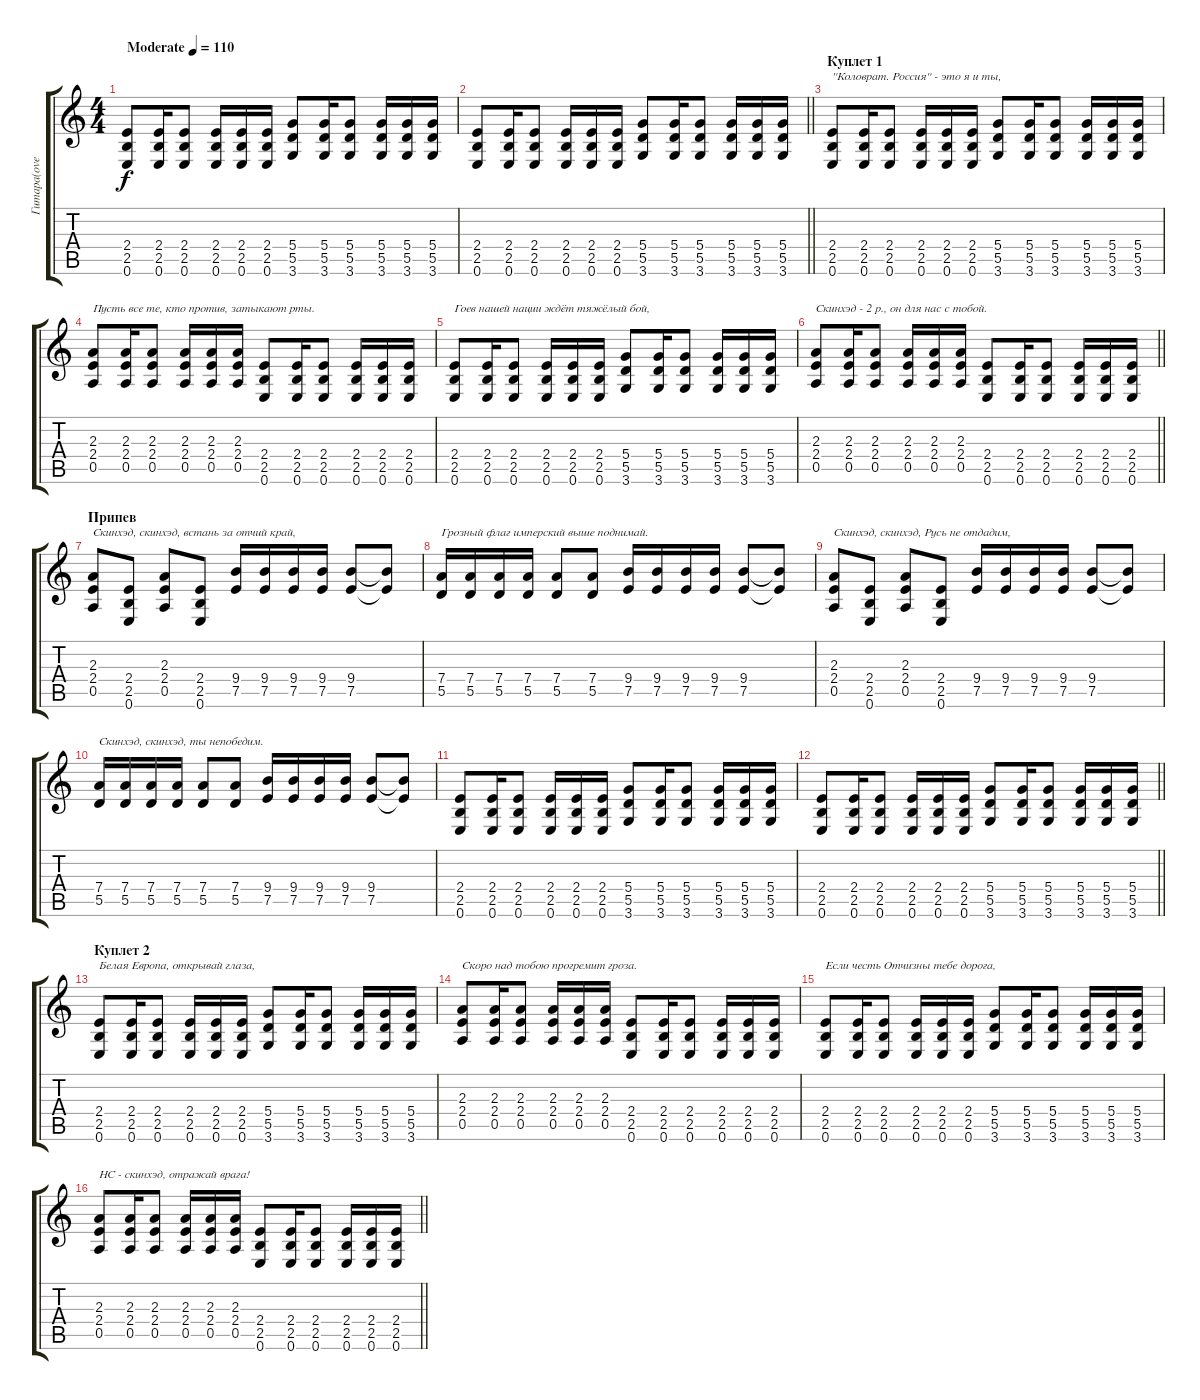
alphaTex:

\track ("Гитара(overdrive)" "Гитара(ove") {instrument overdrivenguitar}
\staff {score tabs}
\tuning (E4 B3 G3 D3 A2 E2) {hide}
\ts (4 4)
\tempo (110 "Moderate")
\clef g2
\ks c
(2.4 2.5 0.6).8{dy f instrument overdrivenguitar} (2.4 2.5 0.6).16 (2.4 2.5 0.6).8 (2.4 2.5 0.6).16 (2.4 2.5 0.6).16 (2.4 2.5 0.6).16 (5.4 5.5 3.6).8 (5.4 5.5 3.6).16 (5.4 5.5 3.6).8 (5.4 5.5 3.6).16 (5.4 5.5 3.6).16 (5.4 5.5 3.6).16 |
\barLineRight lightlight
(2.4 2.5 0.6).8 (2.4 2.5 0.6).16 (2.4 2.5 0.6).8 (2.4 2.5 0.6).16 (2.4 2.5 0.6).16 (2.4 2.5 0.6).16 (5.4 5.5 3.6).8 (5.4 5.5 3.6).16 (5.4 5.5 3.6).8 (5.4 5.5 3.6).16 (5.4 5.5 3.6).16 (5.4 5.5 3.6).16 |
\section ("" "Куплет 1")
(2.4 2.5 0.6).8{txt "''Коловрат. Россия'' - это я и ты,"} (2.4 2.5 0.6).16 (2.4 2.5 0.6).8 (2.4 2.5 0.6).16 (2.4 2.5 0.6).16 (2.4 2.5 0.6).16 (5.4 5.5 3.6).8 (5.4 5.5 3.6).16 (5.4 5.5 3.6).8 (5.4 5.5 3.6).16 (5.4 5.5 3.6).16 (5.4 5.5 3.6).16 |
(2.3 2.4 0.5).8{txt "Пусть все те, кто против, затыкают рты."} (2.3 2.4 0.5).16 (2.3 2.4 0.5).8 (2.3 2.4 0.5).16 (2.3 2.4 0.5).16 (2.3 2.4 0.5).16 (2.4 2.5 0.6).8 (2.4 2.5 0.6).16 (2.4 2.5 0.6).8 (2.4 2.5 0.6).16 (2.4 2.5 0.6).16 (2.4 2.5 0.6).16 |
(2.4 2.5 0.6).8{txt "Гоев нашей нации ждёт тяжёлый бой,"} (2.4 2.5 0.6).16 (2.4 2.5 0.6).8 (2.4 2.5 0.6).16 (2.4 2.5 0.6).16 (2.4 2.5 0.6).16 (5.4 5.5 3.6).8 (5.4 5.5 3.6).16 (5.4 5.5 3.6).8 (5.4 5.5 3.6).16 (5.4 5.5 3.6).16 (5.4 5.5 3.6).16 |
\barLineRight lightlight
(2.3 2.4 0.5).8{txt "Скинхэд - 2 р., он для нас с тобой."} (2.3 2.4 0.5).16 (2.3 2.4 0.5).8 (2.3 2.4 0.5).16 (2.3 2.4 0.5).16 (2.3 2.4 0.5).16 (2.4 2.5 0.6).8 (2.4 2.5 0.6).16 (2.4 2.5 0.6).8 (2.4 2.5 0.6).16 (2.4 2.5 0.6).16 (2.4 2.5 0.6).16 |
\section ("" "Припев")
(2.3 2.4 0.5).8{txt "Скинхэд, скинхэд, встань за отчий край,"} (2.4 2.5 0.6).8 (2.3 2.4 0.5).8 (2.4 2.5 0.6).8 (9.4 7.5).16 (9.4 7.5).16 (9.4 7.5).16 (9.4 7.5).16 (9.4 7.5).8 (9.4{t} 7.5{t}).8 |
(7.4 5.5).16{txt "Грозный флаг имперский выше поднимай."} (7.4 5.5).16 (7.4 5.5).16 (7.4 5.5).16 (7.4 5.5).8 (7.4 5.5).8 (9.4 7.5).16 (9.4 7.5).16 (9.4 7.5).16 (9.4 7.5).16 (9.4 7.5).8 (9.4{t} 7.5{t}).8 |
(2.3 2.4 0.5).8{txt "Скинхэд, скинхэд, Русь не отдадим,"} (2.4 2.5 0.6).8 (2.3 2.4 0.5).8 (2.4 2.5 0.6).8 (9.4 7.5).16 (9.4 7.5).16 (9.4 7.5).16 (9.4 7.5).16 (9.4 7.5).8 (9.4{t} 7.5{t}).8 |
(7.4 5.5).16{txt "Скинхэд, скинхэд, ты непобедим."} (7.4 5.5).16 (7.4 5.5).16 (7.4 5.5).16 (7.4 5.5).8 (7.4 5.5).8 (9.4 7.5).16 (9.4 7.5).16 (9.4 7.5).16 (9.4 7.5).16 (9.4 7.5).8 (9.4{t} 7.5{t}).8 |
(2.4 2.5 0.6).8 (2.4 2.5 0.6).16 (2.4 2.5 0.6).8 (2.4 2.5 0.6).16 (2.4 2.5 0.6).16 (2.4 2.5 0.6).16 (5.4 5.5 3.6).8 (5.4 5.5 3.6).16 (5.4 5.5 3.6).8 (5.4 5.5 3.6).16 (5.4 5.5 3.6).16 (5.4 5.5 3.6).16 |
\barLineRight lightlight
(2.4 2.5 0.6).8 (2.4 2.5 0.6).16 (2.4 2.5 0.6).8 (2.4 2.5 0.6).16 (2.4 2.5 0.6).16 (2.4 2.5 0.6).16 (5.4 5.5 3.6).8 (5.4 5.5 3.6).16 (5.4 5.5 3.6).8 (5.4 5.5 3.6).16 (5.4 5.5 3.6).16 (5.4 5.5 3.6).16 |
\section ("" "Куплет 2")
(2.4 2.5 0.6).8{txt "Белая Европа, открывай глаза,"} (2.4 2.5 0.6).16 (2.4 2.5 0.6).8 (2.4 2.5 0.6).16 (2.4 2.5 0.6).16 (2.4 2.5 0.6).16 (5.4 5.5 3.6).8 (5.4 5.5 3.6).16 (5.4 5.5 3.6).8 (5.4 5.5 3.6).16 (5.4 5.5 3.6).16 (5.4 5.5 3.6).16 |
(2.3 2.4 0.5).8{txt "Скоро над тобою прогремит гроза."} (2.3 2.4 0.5).16 (2.3 2.4 0.5).8 (2.3 2.4 0.5).16 (2.3 2.4 0.5).16 (2.3 2.4 0.5).16 (2.4 2.5 0.6).8 (2.4 2.5 0.6).16 (2.4 2.5 0.6).8 (2.4 2.5 0.6).16 (2.4 2.5 0.6).16 (2.4 2.5 0.6).16 |
(2.4 2.5 0.6).8{txt "Если честь Отчизны тебе дорога,"} (2.4 2.5 0.6).16 (2.4 2.5 0.6).8 (2.4 2.5 0.6).16 (2.4 2.5 0.6).16 (2.4 2.5 0.6).16 (5.4 5.5 3.6).8 (5.4 5.5 3.6).16 (5.4 5.5 3.6).8 (5.4 5.5 3.6).16 (5.4 5.5 3.6).16 (5.4 5.5 3.6).16 |
\barLineRight lightlight
(2.3 2.4 0.5).8{txt "НС - скинхэд, отражай врага!"} (2.3 2.4 0.5).16 (2.3 2.4 0.5).8 (2.3 2.4 0.5).16 (2.3 2.4 0.5).16 (2.3 2.4 0.5).16 (2.4 2.5 0.6).8 (2.4 2.5 0.6).16 (2.4 2.5 0.6).8 (2.4 2.5 0.6).16 (2.4 2.5 0.6).16 (2.4 2.5 0.6).16
